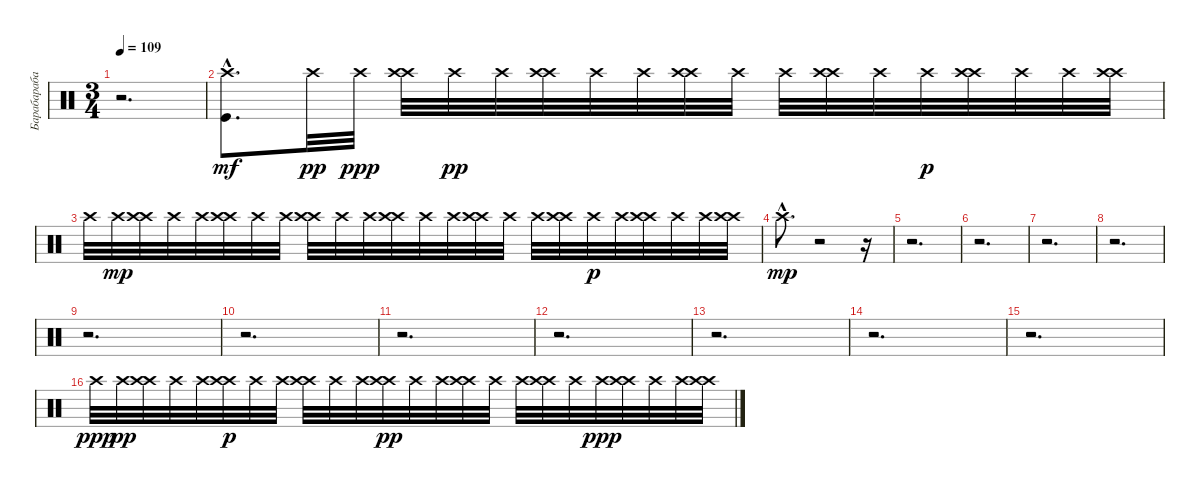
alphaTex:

\track ("Барабарабаны" "Барабараба") {instrument percussion}
\staff {score}
\articulation defaults
\ts (3 4)
\tempo 109
\clef neutral
\ks c
r.2{d dy mf} |
("Kick (hit)"{hac} "Crash high (hit)").8{d} "Crash high (hit)".32{dy pp} "Crash high (hit)".32{dy ppp} ("Crash high (hit)" "Crash high (hit)").32 "Crash high (hit)".32{dy pp} "Crash high (hit)".32 ("Crash high (hit)" "Crash high (hit)").32 "Crash high (hit)".32 "Crash high (hit)".32 ("Crash high (hit)" "Crash high (hit)").32 "Crash high (hit)".32 "Crash high (hit)".32 ("Crash high (hit)" "Crash high (hit)").32 "Crash high (hit)".32 "Crash high (hit)".32{dy p} ("Crash high (hit)" "Crash high (hit)").32 "Crash high (hit)".32 "Crash high (hit)".32 ("Crash high (hit)" "Crash high (hit)").32 |
"Crash high (hit)".32 "Crash high (hit)".32{dy mp} ("Crash high (hit)" "Crash high (hit)").32 "Crash high (hit)".32 "Crash high (hit)".32 ("Crash high (hit)" "Crash high (hit)").32 "Crash high (hit)".32 "Crash high (hit)".32 ("Crash high (hit)" "Crash high (hit)").32 "Crash high (hit)".32 "Crash high (hit)".32 ("Crash high (hit)" "Crash high (hit)").32 "Crash high (hit)".32 "Crash high (hit)".32 ("Crash high (hit)" "Crash high (hit)").32 "Crash high (hit)".32 "Crash high (hit)".32 ("Crash high (hit)" "Crash high (hit)").32 "Crash high (hit)".32{dy p} "Crash high (hit)".32 ("Crash high (hit)" "Crash high (hit)").32 "Crash high (hit)".32 "Crash high (hit)".32 ("Crash high (hit)" "Crash high (hit)").32 |
"Crash high (hit)"{hac}.8{d dy mp} r.2 r.16 |
r.2{d} |
r.2{d} |
r.2{d} |
r.2{d} |
r.2{d} |
r.2{d} |
r.2{d} |
r.2{d} |
r.2{d} |
r.2{d} |
r.2{d} |
"Crash high (hit)".32{dy ppp} "Crash high (hit)".32{dy pp} ("Crash high (hit)" "Crash high (hit)").32 "Crash high (hit)".32 "Crash high (hit)".32 ("Crash high (hit)" "Crash high (hit)").32{dy p} "Crash high (hit)".32 "Crash high (hit)".32 ("Crash high (hit)" "Crash high (hit)").32 "Crash high (hit)".32 "Crash high (hit)".32 ("Crash high (hit)" "Crash high (hit)").32{dy pp} "Crash high (hit)".32 "Crash high (hit)".32 ("Crash high (hit)" "Crash high (hit)").32 "Crash high (hit)".32 "Crash high (hit)".32 ("Crash high (hit)" "Crash high (hit)").32 "Crash high (hit)".32 "Crash high (hit)".32{dy ppp} ("Crash high (hit)" "Crash high (hit)").32 "Crash high (hit)".32 "Crash high (hit)".32 ("Crash high (hit)" "Crash high (hit)").32
